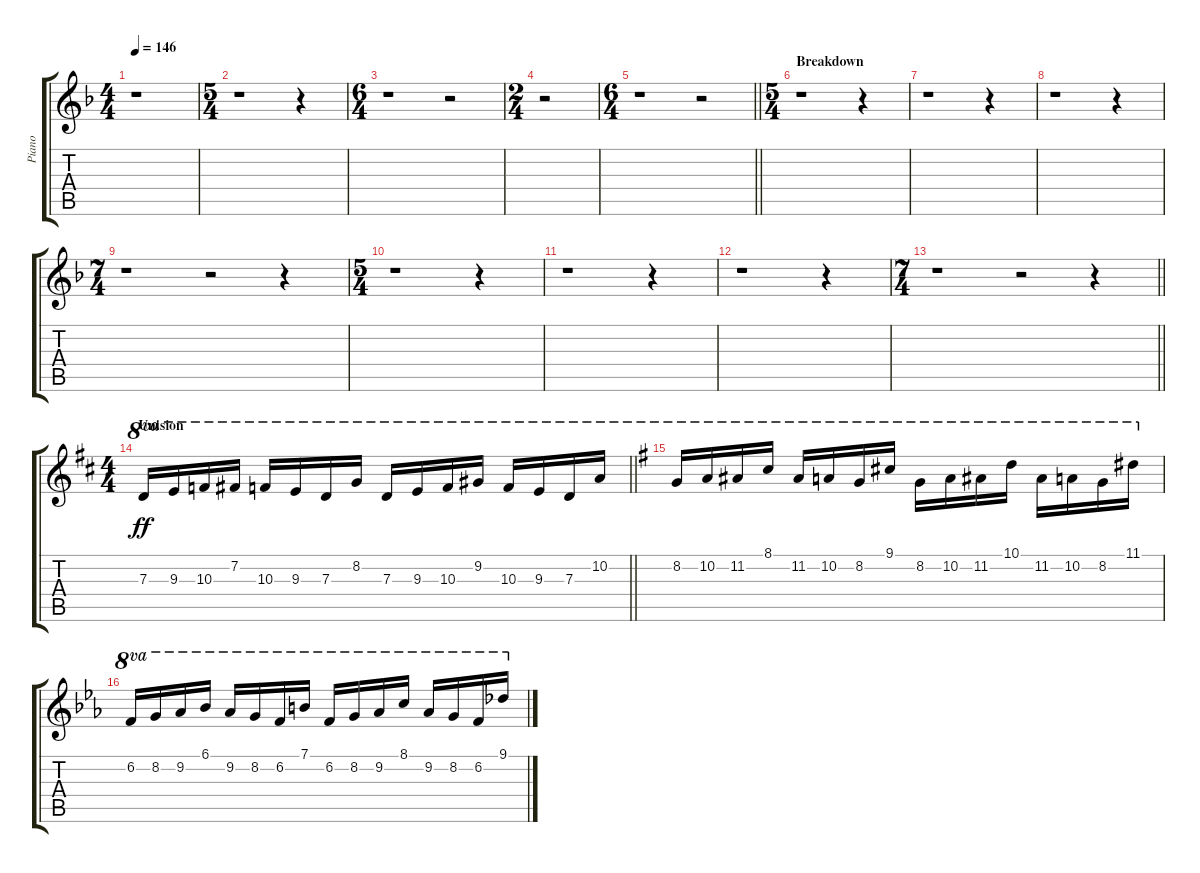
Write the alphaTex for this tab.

\track ("Piano" "Piano") {instrument acousticgrandpiano}
\staff {score tabs}
\tuning (E5 B4 G4 D4 A3 E3) {hide}
\ts (4 4)
\tempo 146
\clef g2
\ks f
r.1{dy ff} |
\ts (5 4)
r.1 r.4 |
\ts (6 4)
r.1 r.2 |
\ts (2 4)
r.2 |
\ts (6 4)
\barLineRight lightlight
r.1 r.2 |
\ts (5 4)
\section ("" "Breakdown")
r.1 r.4 |
r.1 r.4 |
r.1 r.4 |
\ts (7 4)
r.1 r.2 r.4 |
\ts (5 4)
r.1 r.4 |
r.1 r.4 |
r.1 r.4 |
\ts (7 4)
\barLineRight lightlight
r.1 r.2 r.4 |
\ts (4 4)
\section ("" "Unision")
\barLineRight lightlight
\ks d
7.3.16{ot 8va} 9.3.16{ot 8va} 10.3.16{ot 8va} 7.2.16{ot 8va} 10.3.16{ot 8va} 9.3.16{ot 8va} 7.3.16{ot 8va} 8.2.16{ot 8va} 7.3.16{ot 8va} 9.3.16{ot 8va} 10.3.16{ot 8va} 9.2.16{ot 8va} 10.3.16{ot 8va} 9.3.16{ot 8va} 7.3.16{ot 8va} 10.2.16{ot 8va} |
\ks g
8.2.16{ot 8va} 10.2.16{ot 8va} 11.2.16{ot 8va} 8.1.16{ot 8va} 11.2.16{ot 8va} 10.2.16{ot 8va} 8.2.16{ot 8va} 9.1.16{ot 8va} 8.2.16{ot 8va} 10.2.16{ot 8va} 11.2.16{ot 8va} 10.1.16{ot 8va} 11.2.16{ot 8va} 10.2.16{ot 8va} 8.2.16{ot 8va} 11.1.16{ot 8va} |
\ks eb
6.2.16{ot 8va} 8.2.16{ot 8va} 9.2.16{ot 8va} 6.1.16{ot 8va} 9.2.16{ot 8va} 8.2.16{ot 8va} 6.2.16{ot 8va} 7.1.16{ot 8va} 6.2.16{ot 8va} 8.2.16{ot 8va} 9.2.16{ot 8va} 8.1.16{ot 8va} 9.2.16{ot 8va} 8.2.16{ot 8va} 6.2.16{ot 8va} 9.1.16{ot 8va}
